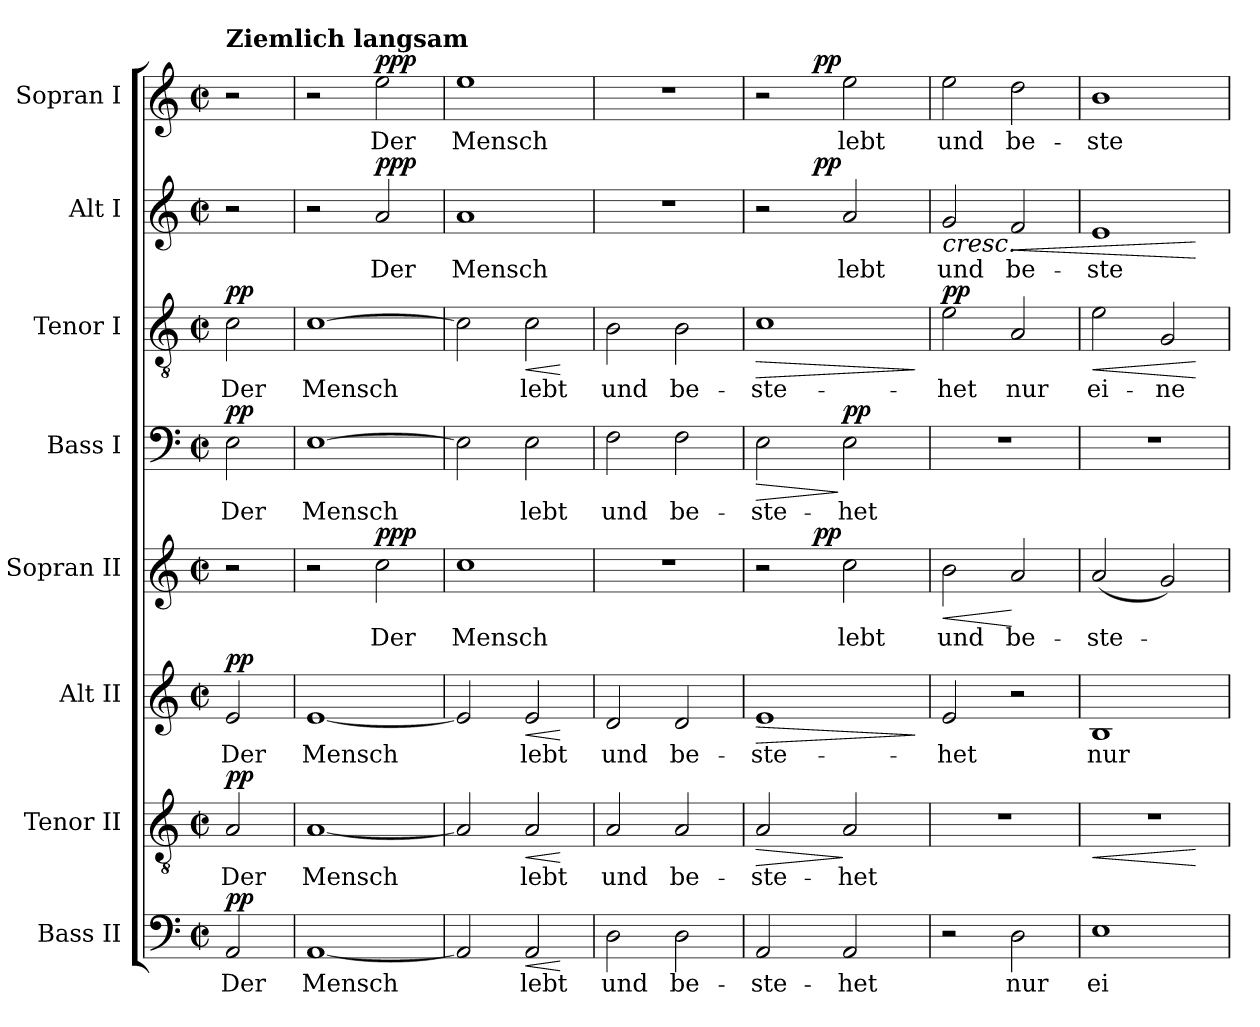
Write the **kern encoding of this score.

**kern	**text	**dynam	**kern	**text	**dynam	**kern	**text	**dynam	**kern	**text	**dynam	**kern	**text	**dynam	**kern	**text	**dynam	**kern	**text	**dynam	**kern	**text	**dynam
*part8	*part8	*part8	*part7	*part7	*part7	*part6	*part6	*part6	*part5	*part5	*part5	*part4	*part4	*part4	*part3	*part3	*part3	*part2	*part2	*part2	*part1	*part1	*part1
*staff8	*staff8	*staff8	*staff7	*staff7	*staff7	*staff6	*staff6	*staff6	*staff5	*staff5	*staff5	*staff4	*staff4	*staff4	*staff3	*staff3	*staff3	*staff2	*staff2	*staff2	*staff1	*staff1	*staff1
*I"Bass II	*	*	*I"Tenor II	*	*	*I"Alt II	*	*	*I"Sopran II	*	*	*I"Bass I	*	*	*I"Tenor I	*	*	*I"Alt I	*	*	*I"Sopran I	*	*
*I'B II	*	*	*I'T II	*	*	*I'A II	*	*	*I'S II	*	*	*I'B I	*	*	*I'T I	*	*	*I'A I	*	*	*I'S I	*	*
*clefF4	*	*	*clefGv2	*	*	*clefG2	*	*	*clefG2	*	*	*clefF4	*	*	*clefGv2	*	*	*clefG2	*	*	*clefG2	*	*
*k[]	*	*	*k[]	*	*	*k[]	*	*	*k[]	*	*	*k[]	*	*	*k[]	*	*	*k[]	*	*	*k[]	*	*
*a:	*	*	*a:	*	*	*a:	*	*	*a:	*	*	*a:	*	*	*a:	*	*	*a:	*	*	*a:	*	*
*M2/2	*	*	*M2/2	*	*	*M2/2	*	*	*M2/2	*	*	*M2/2	*	*	*M2/2	*	*	*M2/2	*	*	*M2/2	*	*
*met(c|)	*	*	*met(c|)	*	*	*met(c|)	*	*	*met(c|)	*	*	*met(c|)	*	*	*met(c|)	*	*	*met(c|)	*	*	*met(c|)	*	*
*MM120	*	*	*MM120	*	*	*MM120	*	*	*MM120	*	*	*MM120	*	*	*MM120	*	*	*MM120	*	*	*MM120	*	*
=	=	=	=	=	=	=	=	=	=	=	=	=	=	=	=	=	=	=	=	=	=	=	=
!	!	!	!	!	!	!	!	!	!	!	!	!	!	!	!	!	!	!	!	!	!LO:TX:a:B:t=Ziemlich langsam	!	!
!	!	!LO:DY:a	!	!	!LO:DY:a	!	!	!LO:DY:a	!	!	!	!	!	!LO:DY:a	!	!	!LO:DY:a	!	!	!	!	!	!
2AA/	Der	pp	2A/	Der	pp	2e/	Der	pp	2r	.	.	2E\	Der	pp	2c\	Der	pp	2r	.	.	2r	.	.
=1	=1	=1	=1	=1	=1	=1	=1	=1	=1	=1	=1	=1	=1	=1	=1	=1	=1	=1	=1	=1	=1	=1	=1
[1AA	Mensch	.	[1A	Mensch	.	[1e	Mensch	.	2r	.	.	[1E	Mensch	.	[1c	Mensch	.	2r	.	.	2r	.	.
!	!	!	!	!	!	!	!	!	!	!	!LO:DY:a	!	!	!	!	!	!	!	!	!LO:DY:a	!	!	!LO:DY:a
.	.	.	.	.	.	.	.	.	2cc\	Der	ppp	.	.	.	.	.	.	2a/	Der	ppp	2ee\	Der	ppp
=2	=2	=2	=2	=2	=2	=2	=2	=2	=2	=2	=2	=2	=2	=2	=2	=2	=2	=2	=2	=2	=2	=2	=2
2AA/]	.	.	2A/]	.	.	2e/]	.	.	1cc	Mensch	.	2E\]	.	.	2c\]	.	.	1a	Mensch	.	1ee	Mensch	.
!	!	!LO:HP:b	!	!	!LO:HP:b	!	!	!LO:HP:b	!	!	!	!	!	!	!	!	!LO:HP:b	!	!	!	!	!	!
!	!	!	!	!	!	!	!	!	!	!	!	!	!	!	!	!	!LO:HP:n=1:b	!	!	!	!	!	!
2AA/	lebt	<	2A/	lebt	<	2e/	lebt	<	.	.	.	2E\	lebt	.	2c\	lebt	< <	.	.	.	.	.	.
.	.	[	.	.	[	.	.	[	.	.	.	.	.	.	.	.	[	.	.	.	.	.	.
=3	=3	=3	=3	=3	=3	=3	=3	=3	=3	=3	=3	=3	=3	=3	=3	=3	=3	=3	=3	=3	=3	=3	=3
2D\	und	.	2A/	und	.	2d/	und	.	1r	.	.	2F\	und	.	2B\	und	.	1r	.	.	1r	.	.
2D\	be-	.	2A/	be-	.	2d/	be-	.	.	.	.	2F\	be-	.	2B\	be-	[	.	.	.	.	.	.
=4	=4	=4	=4	=4	=4	=4	=4	=4	=4	=4	=4	=4	=4	=4	=4	=4	=4	=4	=4	=4	=4	=4	=4
!	!	!	!	!	!LO:HP:b	!	!	!	!	!	!	!	!	!	!	!	!	!	!	!	!	!	!
!	!	!	!	!	!LO:HP:n=1:b	!	!	!LO:HP:b	!	!	!	!	!	!LO:HP:b	!	!	!LO:HP:b	!	!	!	!	!	!
*	*	*	*	*	*	*	*	*	*^	*	*	*	*	*	*	*	*	*^	*	*	*^	*	*
2AA/	-ste-	.	2A/	-ste-	> >	1e	-ste-	>	2r	4.ryy	.	.	2E\	-ste-	>	1c	-ste-	>	2r	4.ryy	.	.	2r	4.ryy	.	.
!	!	!	!	!	!	!	!	!	!	!	!	!LO:DY:a	!	!	!	!	!	!	!	!	!	!LO:DY:a	!	!	!	!LO:DY:a
.	.	.	.	.	.	.	.	.	.	2ryy	.	pp	.	.	.	.	.	.	.	2ryy	.	pp	.	2ryy	.	pp
!	!	!	!	!	!	!	!	!	!	!	!	!	!	!	!LO:DY:n=1:a	!	!	!	!	!	!	!	!	!	!	!
2AA/	-het	.	2A/	-het	]	.	.	.	2cc\	.	lebt	.	2E\	-het	] pp	.	.	.	2a/	.	lebt	.	2ee\	.	lebt	.
.	.	.	.	.	.	.	.	.	.	8ryy	.	.	.	.	.	.	.	.	.	8ryy	.	.	.	8ryy	.	.
.	.	.	.	.	]	.	.	]	.	.	.	.	.	.	.	.	.	]	.	.	.	.	.	.	.	.
=5	=5	=5	=5	=5	=5	=5	=5	=5	=5	=5	=5	=5	=5	=5	=5	=5	=5	=5	=5	=5	=5	=5	=5	=5	=5	=5
!	!	!	!	!	!	!	!	!	!	!	!	!LO:HP:b	!	!	!	!	!	!LO:DY:a	!	!	!	!LO:HP:b	!	!	!	!
*	*	*	*	*	*	*	*	*	*	*	*	*	*	*	*	*	*	*	*v	*v	*	*	*	*	*	*
*	*	*	*	*	*	*	*	*	*v	*v	*	*	*	*	*	*	*	*	*	*	*	*v	*v	*	*
2r	.	.	1r	.	.	2e/	-het	.	2b\	und	<	1r	.	.	2e\	-het	pp	2g/	und	<	2ee\	und	.
!	!	!	!	!	!	!	!	!	!	!	!	!	!	!	!	!	!	!	!	!LO:HP:b	!	!	!
2D\	nur	.	.	.	.	2r	.	.	2a/	be-	[	.	.	.	2A/	nur	.	2f/	be-	<	2dd\	be-	.
=6	=6	=6	=6	=6	=6	=6	=6	=6	=6	=6	=6	=6	=6	=6	=6	=6	=6	=6	=6	=6	=6	=6	=6
!	!	!	!	!	!LO:HP:b	!	!	!	!	!	!	!	!	!	!	!	!LO:HP:b	!	!	!	!	!	!
1E	ei-	.	1r	.	<	1B	nur	.	(2a/	-ste-	.	1r	.	.	2e\	ei-	<	1e	-ste-	.	1b	-ste-	.
.	.	.	.	.	.	.	.	.	2g/)	.	.	.	.	.	2G/	-ne	.	.	.	.	.	.	.
.	.	.	.	.	[	.	.	.	.	.	.	.	.	.	.	.	[	.	.	[ [	.	.	.
=	=	=	=	=	=	=	=	=	=	=	=	=	=	=	=	=	=	=	=	=	=	=	=
*-	*-	*-	*-	*-	*-	*-	*-	*-	*-	*-	*-	*-	*-	*-	*-	*-	*-	*-	*-	*-	*-	*-	*-
